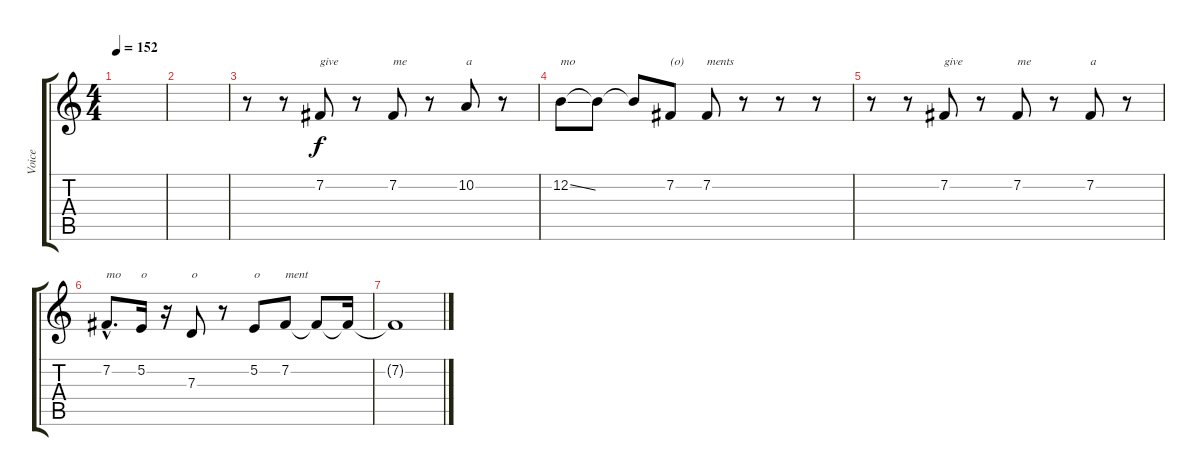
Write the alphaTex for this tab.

\track ("Voice" "Voice") {instrument flute}
\staff {score tabs}
\tuning (E4 B3 G3 D3 A2 E2) {hide}
\ts (4 4)
\tempo 152
\clef g2
\ks c
|
|
r.8 r.8 7.2.8{txt "give"} r.8 7.2.8{txt "me"} r.8 10.2.8{txt "a"} r.8 |
12.2{ss}.8{txt "mo"} 12.2{t}.8 12.2{t}.8 7.2.8{txt "(o)"} 7.2.8{txt "ments"} r.8 r.8 r.8 |
r.8 r.8 7.2.8{txt "give"} r.8 7.2.8{txt "me"} r.8 7.2.8{txt "a"} r.8 |
7.2{hac}.8{d txt "mo"} 5.2.16{txt "o"} r.16 7.3.8{txt "o"} r.8 5.2.8{txt "o"} 7.2.8{txt "ment"} 7.2{t}.8 7.2{t}.16 |
7.2{t}.1
